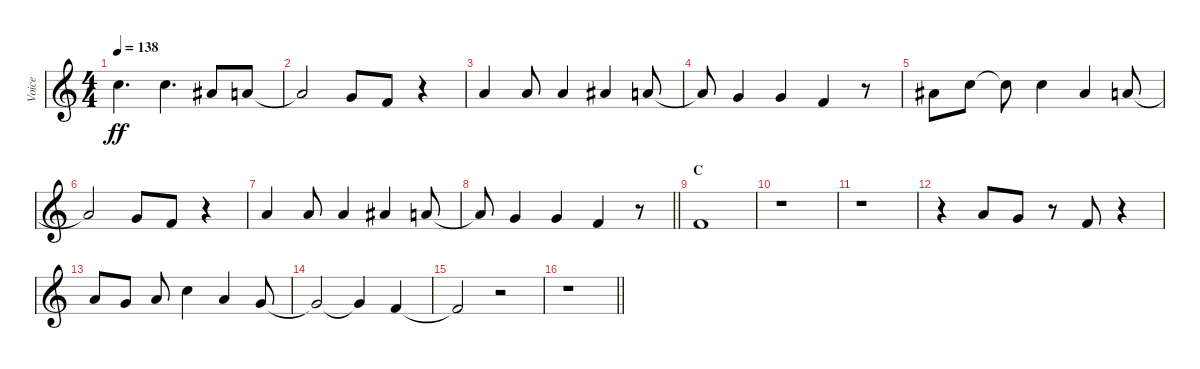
\track ("Voice" "Voice") {instrument synthvoice}
\staff {score}
\tuning (E4 B3 G3 D3 A2 E2) {hide}
\ts (4 4)
\tempo 138
\clef g2
\ks c
8.1.4{d dy ff} 8.1.4{d} 6.1.8 5.1.8 |
5.1{t}.2 3.1.8 1.1.8 r.4 |
5.1.4 5.1.8 5.1.4 6.1.4 5.1.8 |
5.1{t}.8 3.1.4 3.1.4 1.1.4 r.8 |
6.1.8 8.1.8 8.1{t}.8 8.1.4 6.1.4 5.1.8 |
5.1{t}.2 3.1.8 6.2.8 r.4 |
5.1.4 5.1.8 5.1.4 6.1.4 5.1.8 |
\barLineRight lightlight
5.1{t}.8 3.1.4 3.1.4 1.1.4 r.8 |
\section ("" "C")
1.1.1 |
r.1 |
r.1 |
r.4 5.1.8 3.1.8 r.8 1.1.8 r.4 |
5.1.8 3.1.8 5.1.8 8.1.4 5.1.4 3.1.8 |
3.1{t}.2 3.1{t}.4 1.1.4 |
1.1{t}.2 r.2 |
\barLineRight lightlight
r.1
